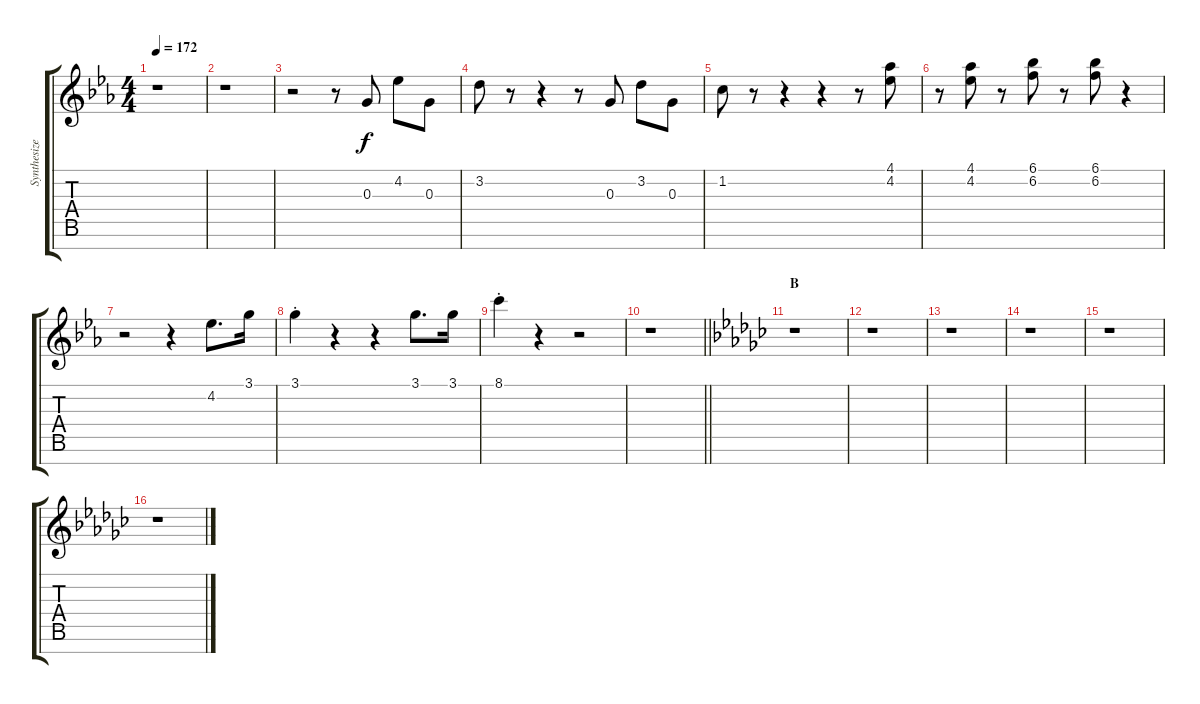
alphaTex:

\track ("Synthesizer I" "Synthesize") {instrument lead2sawtooth}
\staff {score tabs}
\tuning (E5 B4 G4 D4 A3 E3 B2) {hide}
\ts (4 4)
\tempo 172
\clef g2
\ks eb
r.1{dy f} |
r.1 |
r.2 r.8 0.3.8 4.2.8 0.3.8 |
3.2.8 r.8 r.4 r.8 0.3.8 3.2.8 0.3.8 |
1.2.8 r.8 r.4 r.4 r.8 (4.1 4.2).8 |
r.8 (4.1 4.2).8 r.8 (6.1 6.2).8 r.8 (6.1 6.2).8 r.4 |
r.2 r.4 4.2.8{d} 3.1.16 |
3.1{st}.4 r.4 r.4 3.1.8{d} 3.1.16 |
8.1{st}.4 r.4 r.2 |
\barLineRight lightlight
r.1 |
\section ("" "B")
\ks gb
r.1 |
r.1 |
r.1 |
r.1 |
r.1 |
r.1
